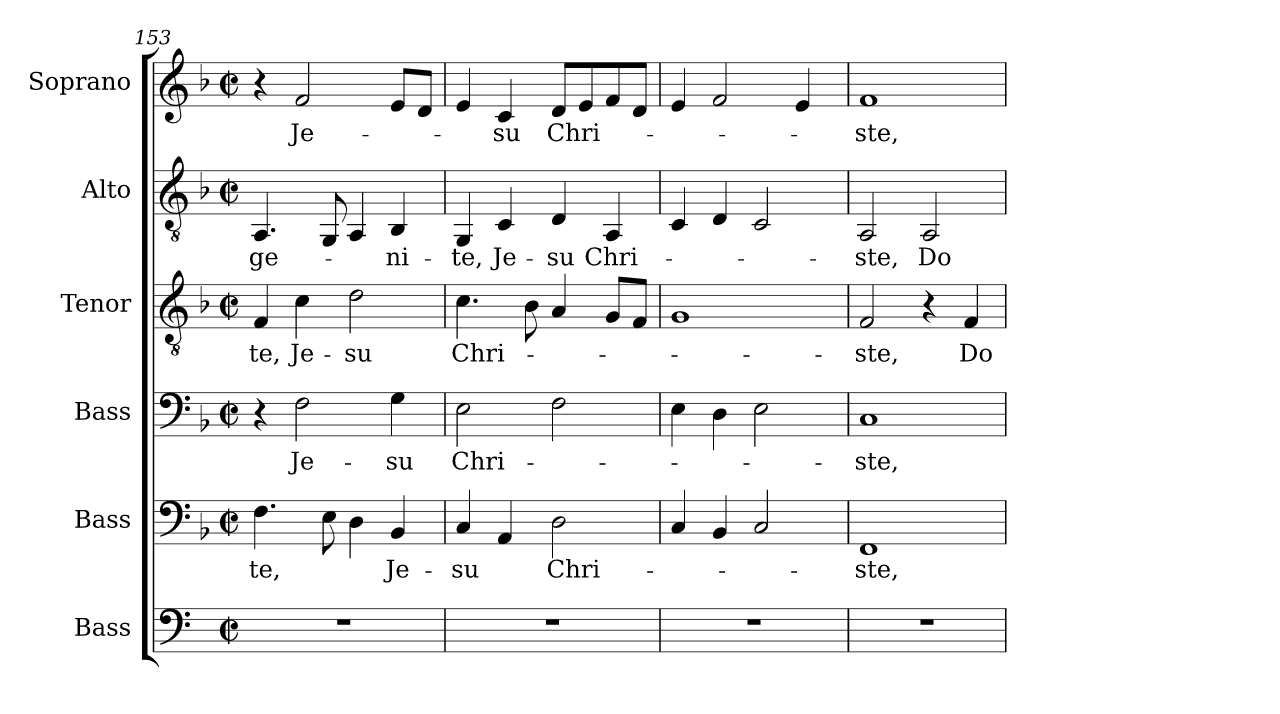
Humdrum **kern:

**kern	**kern	**text	**kern	**text	**kern	**text	**kern	**text	**kern	**text
*part6	*part5	*part5	*part4	*part4	*part3	*part3	*part2	*part2	*part1	*part1
*staff6	*staff5	*staff5	*staff4	*staff4	*staff3	*staff3	*staff2	*staff2	*staff1	*staff1
*I"Bass	*I"Bass	*	*I"Bass	*	*I"Tenor	*	*I"Alto	*	*I"Soprano	*
*I'B.	*I'B.	*	*I'B.	*	*I'T.	*	*I'A.	*	*I'S.	*
*clefF4	*clefF4	*	*clefF4	*	*clefGv2	*	*clefGv2	*	*clefG2	*
*	*	*	*	*	*ITrd7c12	*	*	*	*	*
*k[]	*k[b-]	*	*k[b-]	*	*k[b-]	*	*k[b-]	*	*k[b-]	*
*C:	*F:	*	*F:	*	*F:	*	*F:	*	*F:	*
*M2/2	*M2/2	*	*M2/2	*	*M2/2	*	*M2/2	*	*M2/2	*
*met(c|)	*met(c|)	*	*met(c|)	*	*met(c|)	*	*met(c|)	*	*met(c|)	*
=153	=153	=153	=153	=153	=153	=153	=153	=153	=153	=153
!	!	!LO:LY:b:color=#000000	!	!	!	!	!	!	!	!
!	!	!	!	!	!	!LO:LY:b:color=#000000	!	!	!	!
!	!	!	!	!	!	!	!	!LO:LY:b:color=#000000	!	!
1r	4.Fi\	-te,	4r	.	4FFi/	-te,	4.AAi/	-ge-	4r	.
!	!	!	!	!LO:LY:b:color=#000000	!	!	!	!	!	!
!	!	!	!	!	!	!LO:LY:b:color=#000000	!	!	!	!
!	!	!	!	!	!	!	!	!	!	!LO:LY:b:color=#000000
.	.	.	2Fi\	Je-	4Ci\	Je-	.	.	2fi/	Je-
.	8Ei\	.	.	.	.	.	8GGi/	.	.	.
!	!	!	!	!	!	!LO:LY:b:color=#000000	!	!	!	!
.	4Di\	.	.	.	2Di\	-su	4AAi/	.	.	.
!	!	!LO:LY:b:color=#000000	!	!	!	!	!	!	!	!
!	!	!	!	!LO:LY:b:color=#000000	!	!	!	!	!	!
!	!	!	!	!	!	!	!	!LO:LY:b:color=#000000	!	!
.	4BB-i/	Je-	4Gi\	-su	.	.	4BB-i/	-ni-	8ei/L	.
.	.	.	.	.	.	.	.	.	8di/J	.
=154	=154	=154	=154	=154	=154	=154	=154	=154	=154	=154
!	!	!LO:LY:b:color=#000000	!	!	!	!	!	!	!	!
!	!	!	!	!LO:LY:b:color=#000000	!	!	!	!	!	!
!	!	!	!	!	!	!LO:LY:b:color=#000000	!	!	!	!
!	!	!	!	!	!	!	!	!LO:LY:b:color=#000000	!	!
1r	4Ci/	-su	2Ei\	Chri-	4.Ci\	Chri-	4GGi/	-te,	4ei/	.
!	!	!	!	!	!	!	!	!LO:LY:b:color=#000000	!	!
!	!	!	!	!	!	!	!	!	!	!LO:LY:b:color=#000000
.	4AAi/	.	.	.	.	.	4Ci/	Je-	4ci/	-su
.	.	.	.	.	8BB-i\	.	.	.	.	.
!	!	!LO:LY:b:color=#000000	!	!	!	!	!	!	!	!
!	!	!	!	!	!	!	!	!LO:LY:b:color=#000000	!	!
!	!	!	!	!	!	!	!	!	!	!LO:LY:b:color=#000000
.	2Di\	Chri-	2Fi\	.	4AAi/	.	4Di/	-su	8di/L	Chri-
.	.	.	.	.	.	.	.	.	8ei/	.
!	!	!	!	!	!	!	!	!LO:LY:b:color=#000000	!	!
.	.	.	.	.	8GGi/L	.	4AAi/	Chri-	8fi/	.
.	.	.	.	.	8FFi/J	.	.	.	8di/J	.
=155	=155	=155	=155	=155	=155	=155	=155	=155	=155	=155
1r	4Ci/	.	4Ei\	.	1GGi	.	4Ci/	.	4ei/	.
.	4BB-i/	.	4Di\	.	.	.	4Di/	.	2fi/	.
.	2Ci/	.	2Ei\	.	.	.	2Ci/	.	.	.
.	.	.	.	.	.	.	.	.	4ei/	.
=156	=156	=156	=156	=156	=156	=156	=156	=156	=156	=156
!	!	!LO:LY:b:color=#000000	!	!	!	!	!	!	!	!
!	!	!	!	!LO:LY:b:color=#000000	!	!	!	!	!	!
!	!	!	!	!	!	!LO:LY:b:color=#000000	!	!	!	!
!	!	!	!	!	!	!	!	!LO:LY:b:color=#000000	!	!
!	!	!	!	!	!	!	!	!	!	!LO:LY:b:color=#000000
1r	1FFi	-ste,	1Ci	-ste,	2FFi/	-ste,	2AAi/	-ste,	1fi	-ste,
!	!	!	!	!	!	!	!	!LO:LY:b:color=#000000	!	!
.	.	.	.	.	4r	.	2AAi/	Do-	.	.
!	!	!	!	!	!	!LO:LY:b:color=#000000	!	!	!	!
.	.	.	.	.	4FFi/	Do-	.	.	.	.
=	=	=	=	=	=	=	=	=	=	=
*-	*-	*-	*-	*-	*-	*-	*-	*-	*-	*-
